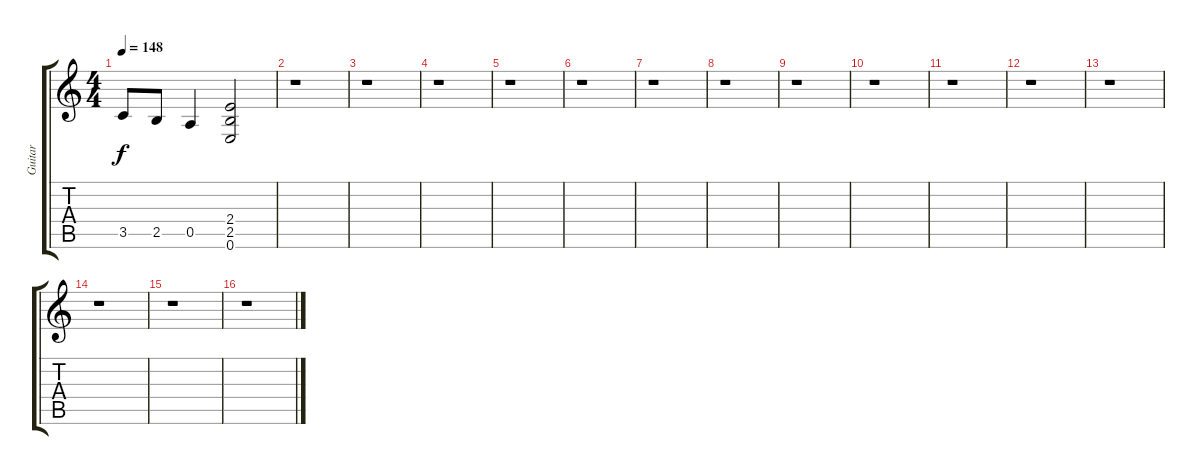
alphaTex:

\track ("Guitar" "Guitar") {instrument distortionguitar}
\staff {score tabs}
\tuning (E4 B3 G3 D3 A2 E2) {hide}
\ts (4 4)
\tempo 148
\clef g2
\ks c
3.5.8{dy f} 2.5.8 0.5.4 (2.4 2.5 0.6).2 |
r.1 |
r.1 |
r.1 |
r.1 |
r.1 |
r.1 |
r.1 |
r.1 |
r.1 |
r.1 |
r.1 |
r.1 |
r.1 |
r.1 |
r.1
